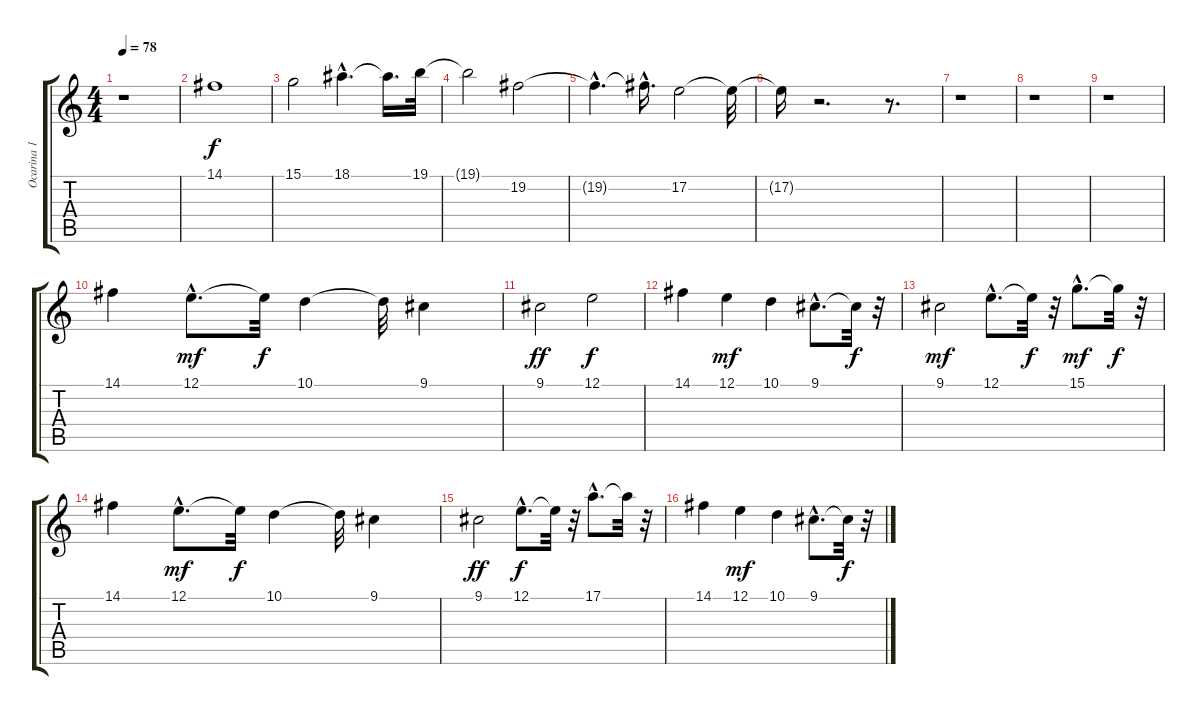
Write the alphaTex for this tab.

\track ("Ocarina 1" "Ocarina 1") {instrument ocarina}
\staff {score tabs}
\tuning (E4 B3 G3 D3 A2 E2) {hide}
\ts (4 4)
\tempo 78
\clef g2
\ks c
r.1{dy mf} |
14.1.1{dy f} |
15.1.2 18.1{hac}.4{d} 18.1{t}.16{d} 19.1.32 |
19.1{t}.2 19.2.2 |
19.2{hac t}.4{d} 19.2{hac t}.16{d} 17.2.2 17.2{t}.32 |
17.2{t}.16 r.2{d} r.8{d} |
r.1 |
r.1 |
r.1 |
14.1.4 12.1{hac}.8{d dy mf} 12.1{t}.32{dy f} 10.1.4 10.1{t}.32 9.1.4 |
9.1.2{dy ff} 12.1.2{dy f} |
14.1.4 12.1.4{dy mf} 10.1.4 9.1{hac}.8{d} 9.1{t}.32{dy f} r.32 |
9.1.2{dy mf} 12.1{hac}.8{d} 12.1{t}.32{dy f} r.32 15.1{hac}.8{d dy mf} 15.1{t}.32{dy f} r.32 |
14.1.4 12.1{hac}.8{d dy mf} 12.1{t}.32{dy f} 10.1.4 10.1{t}.32 9.1.4 |
9.1.2{dy ff} 12.1{hac}.8{d dy f} 12.1{t}.32 r.32 17.1{hac}.8{d} 17.1{t}.32 r.32 |
14.1.4 12.1.4{dy mf} 10.1.4 9.1{hac}.8{d} 9.1{t}.32{dy f} r.32
